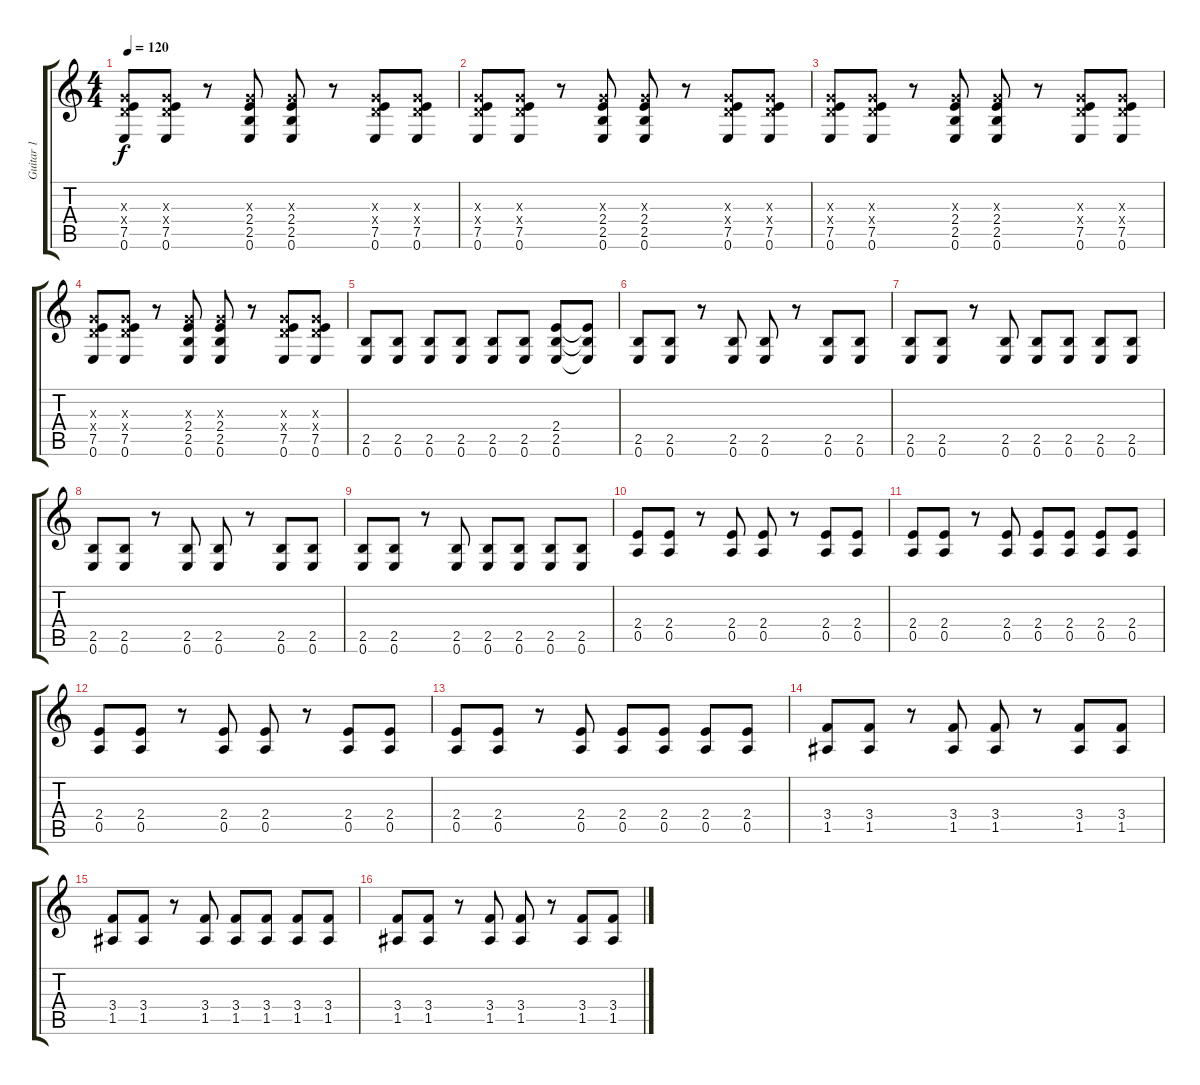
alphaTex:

\track ("Guitar 1" "Guitar 1") {instrument distortionguitar}
\staff {score tabs}
\tuning (E4 B3 G3 D3 A2 E2) {hide}
\ts (4 4)
\tempo 120
\clef g2
\ks c
(0.3{x} 0.4{x} 7.5 0.6).8{dy f} (0.3{x} 0.4{x} 7.5 0.6).8 r.8 (0.3{x} 2.4 2.5 0.6).8 (0.3{x} 2.4 2.5 0.6).8 r.8 (0.3{x} 0.4{x} 7.5 0.6).8 (0.3{x} 0.4{x} 7.5 0.6).8 |
(0.3{x} 0.4{x} 7.5 0.6).8 (0.3{x} 0.4{x} 7.5 0.6).8 r.8 (0.3{x} 2.4 2.5 0.6).8 (0.3{x} 2.4 2.5 0.6).8 r.8 (0.3{x} 0.4{x} 7.5 0.6).8 (0.3{x} 0.4{x} 7.5 0.6).8 |
(0.3{x} 0.4{x} 7.5 0.6).8 (0.3{x} 0.4{x} 7.5 0.6).8 r.8 (0.3{x} 2.4 2.5 0.6).8 (0.3{x} 2.4 2.5 0.6).8 r.8 (0.3{x} 0.4{x} 7.5 0.6).8 (0.3{x} 0.4{x} 7.5 0.6).8 |
(0.3{x} 0.4{x} 7.5 0.6).8 (0.3{x} 0.4{x} 7.5 0.6).8 r.8 (0.3{x} 2.4 2.5 0.6).8 (0.3{x} 2.4 2.5 0.6).8 r.8 (0.3{x} 0.4{x} 7.5 0.6).8 (0.3{x} 0.4{x} 7.5 0.6).8 |
(2.5 0.6).8 (2.5 0.6).8 (2.5 0.6).8 (2.5 0.6).8 (2.5 0.6).8 (2.5 0.6).8 (2.4 2.5 0.6).8 (2.4{t} 2.5{t} 0.6{t}).8 |
(2.5 0.6).8 (2.5 0.6).8 r.8 (2.5 0.6).8 (2.5 0.6).8 r.8 (2.5 0.6).8 (2.5 0.6).8 |
(2.5 0.6).8 (2.5 0.6).8 r.8 (2.5 0.6).8 (2.5 0.6).8 (2.5 0.6).8 (2.5 0.6).8 (2.5 0.6).8 |
(2.5 0.6).8 (2.5 0.6).8 r.8 (2.5 0.6).8 (2.5 0.6).8 r.8 (2.5 0.6).8 (2.5 0.6).8 |
(2.5 0.6).8 (2.5 0.6).8 r.8 (2.5 0.6).8 (2.5 0.6).8 (2.5 0.6).8 (2.5 0.6).8 (2.5 0.6).8 |
(2.4 0.5).8 (2.4 0.5).8 r.8 (2.4 0.5).8 (2.4 0.5).8 r.8 (2.4 0.5).8 (2.4 0.5).8 |
(2.4 0.5).8 (2.4 0.5).8 r.8 (2.4 0.5).8 (2.4 0.5).8 (2.4 0.5).8 (2.4 0.5).8 (2.4 0.5).8 |
(2.4 0.5).8 (2.4 0.5).8 r.8 (2.4 0.5).8 (2.4 0.5).8 r.8 (2.4 0.5).8 (2.4 0.5).8 |
(2.4 0.5).8 (2.4 0.5).8 r.8 (2.4 0.5).8 (2.4 0.5).8 (2.4 0.5).8 (2.4 0.5).8 (2.4 0.5).8 |
(3.4 1.5).8 (3.4 1.5).8 r.8 (3.4 1.5).8 (3.4 1.5).8 r.8 (3.4 1.5).8 (3.4 1.5).8 |
(3.4 1.5).8 (3.4 1.5).8 r.8 (3.4 1.5).8 (3.4 1.5).8 (3.4 1.5).8 (3.4 1.5).8 (3.4 1.5).8 |
(3.4 1.5).8 (3.4 1.5).8 r.8 (3.4 1.5).8 (3.4 1.5).8 r.8 (3.4 1.5).8 (3.4 1.5).8
